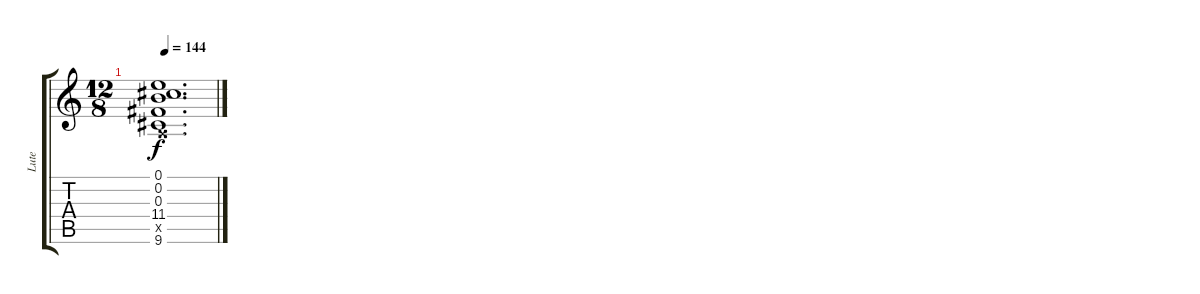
\track ("Lute" "Lute") {instrument acousticguitarnylon}
\staff {score tabs}
\tuning (E4 B3 Gb3 D3 A2 E2) {hide}
\ts (12 8)
\tempo 144
\clef g2
\ks c
(0.1 0.2 0.3 11.4 0.5{x} 9.6).1{d dy f}
